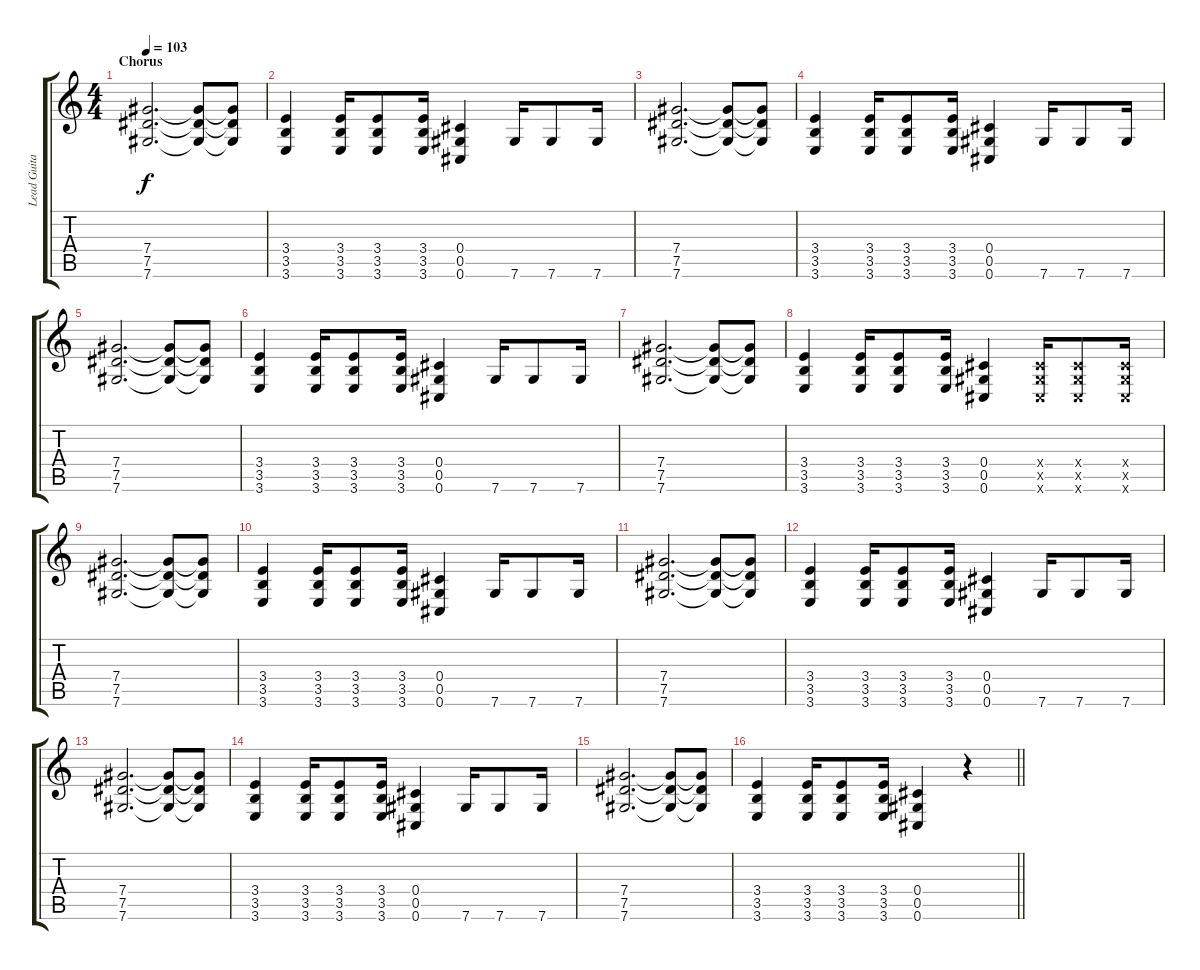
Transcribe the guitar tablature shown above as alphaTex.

\track ("Lead Guitar - Brad Delson" "Lead Guita") {instrument distortionguitar}
\staff {score tabs}
\tuning (Eb4 Bb3 Gb3 Db3 Ab2 Db2) {hide}
\ts (4 4)
\section ("" "Chorus")
\tempo 103
\clef g2
\ks c
(7.4 7.5 7.6).2{d dy f} (7.4{t} 7.5{t} 7.6{t}).8 (7.4{t} 7.5{t} 7.6{t}).8 |
(3.4 3.5 3.6).4 (3.4 3.5 3.6).16 (3.4 3.5 3.6).8 (3.4 3.5 3.6).16 (0.4 0.5 0.6).4 7.6.16 7.6.8 7.6.16 |
(7.4 7.5 7.6).2{d} (7.4{t} 7.5{t} 7.6{t}).8 (7.4{t} 7.5{t} 7.6{t}).8 |
(3.4 3.5 3.6).4 (3.4 3.5 3.6).16 (3.4 3.5 3.6).8 (3.4 3.5 3.6).16 (0.4 0.5 0.6).4 7.6.16 7.6.8 7.6.16 |
(7.4 7.5 7.6).2{d} (7.4{t} 7.5{t} 7.6{t}).8 (7.4{t} 7.5{t} 7.6{t}).8 |
(3.4 3.5 3.6).4 (3.4 3.5 3.6).16 (3.4 3.5 3.6).8 (3.4 3.5 3.6).16 (0.4 0.5 0.6).4 7.6.16 7.6.8 7.6.16 |
(7.4 7.5 7.6).2{d} (7.4{t} 7.5{t} 7.6{t}).8 (7.4{t} 7.5{t} 7.6{t}).8 |
(3.4 3.5 3.6).4 (3.4 3.5 3.6).16 (3.4 3.5 3.6).8 (3.4 3.5 3.6).16 (0.4 0.5 0.6).4 (0.4{x} 0.5{x} 0.6{x}).16 (0.4{x} 0.5{x} 0.6{x}).8 (0.4{x} 0.5{x} 0.6{x}).16 |
(7.4 7.5 7.6).2{d} (7.4{t} 7.5{t} 7.6{t}).8 (7.4{t} 7.5{t} 7.6{t}).8 |
(3.4 3.5 3.6).4 (3.4 3.5 3.6).16 (3.4 3.5 3.6).8 (3.4 3.5 3.6).16 (0.4 0.5 0.6).4 7.6.16 7.6.8 7.6.16 |
(7.4 7.5 7.6).2{d} (7.4{t} 7.5{t} 7.6{t}).8 (7.4{t} 7.5{t} 7.6{t}).8 |
(3.4 3.5 3.6).4 (3.4 3.5 3.6).16 (3.4 3.5 3.6).8 (3.4 3.5 3.6).16 (0.4 0.5 0.6).4 7.6.16 7.6.8 7.6.16 |
(7.4 7.5 7.6).2{d} (7.4{t} 7.5{t} 7.6{t}).8 (7.4{t} 7.5{t} 7.6{t}).8 |
(3.4 3.5 3.6).4 (3.4 3.5 3.6).16 (3.4 3.5 3.6).8 (3.4 3.5 3.6).16 (0.4 0.5 0.6).4 7.6.16 7.6.8 7.6.16 |
(7.4 7.5 7.6).2{d} (7.4{t} 7.5{t} 7.6{t}).8 (7.4{t} 7.5{t} 7.6{t}).8 |
\barLineRight lightlight
(3.4 3.5 3.6).4 (3.4 3.5 3.6).16 (3.4 3.5 3.6).8 (3.4 3.5 3.6).16 (0.4 0.5 0.6).4 r.4
